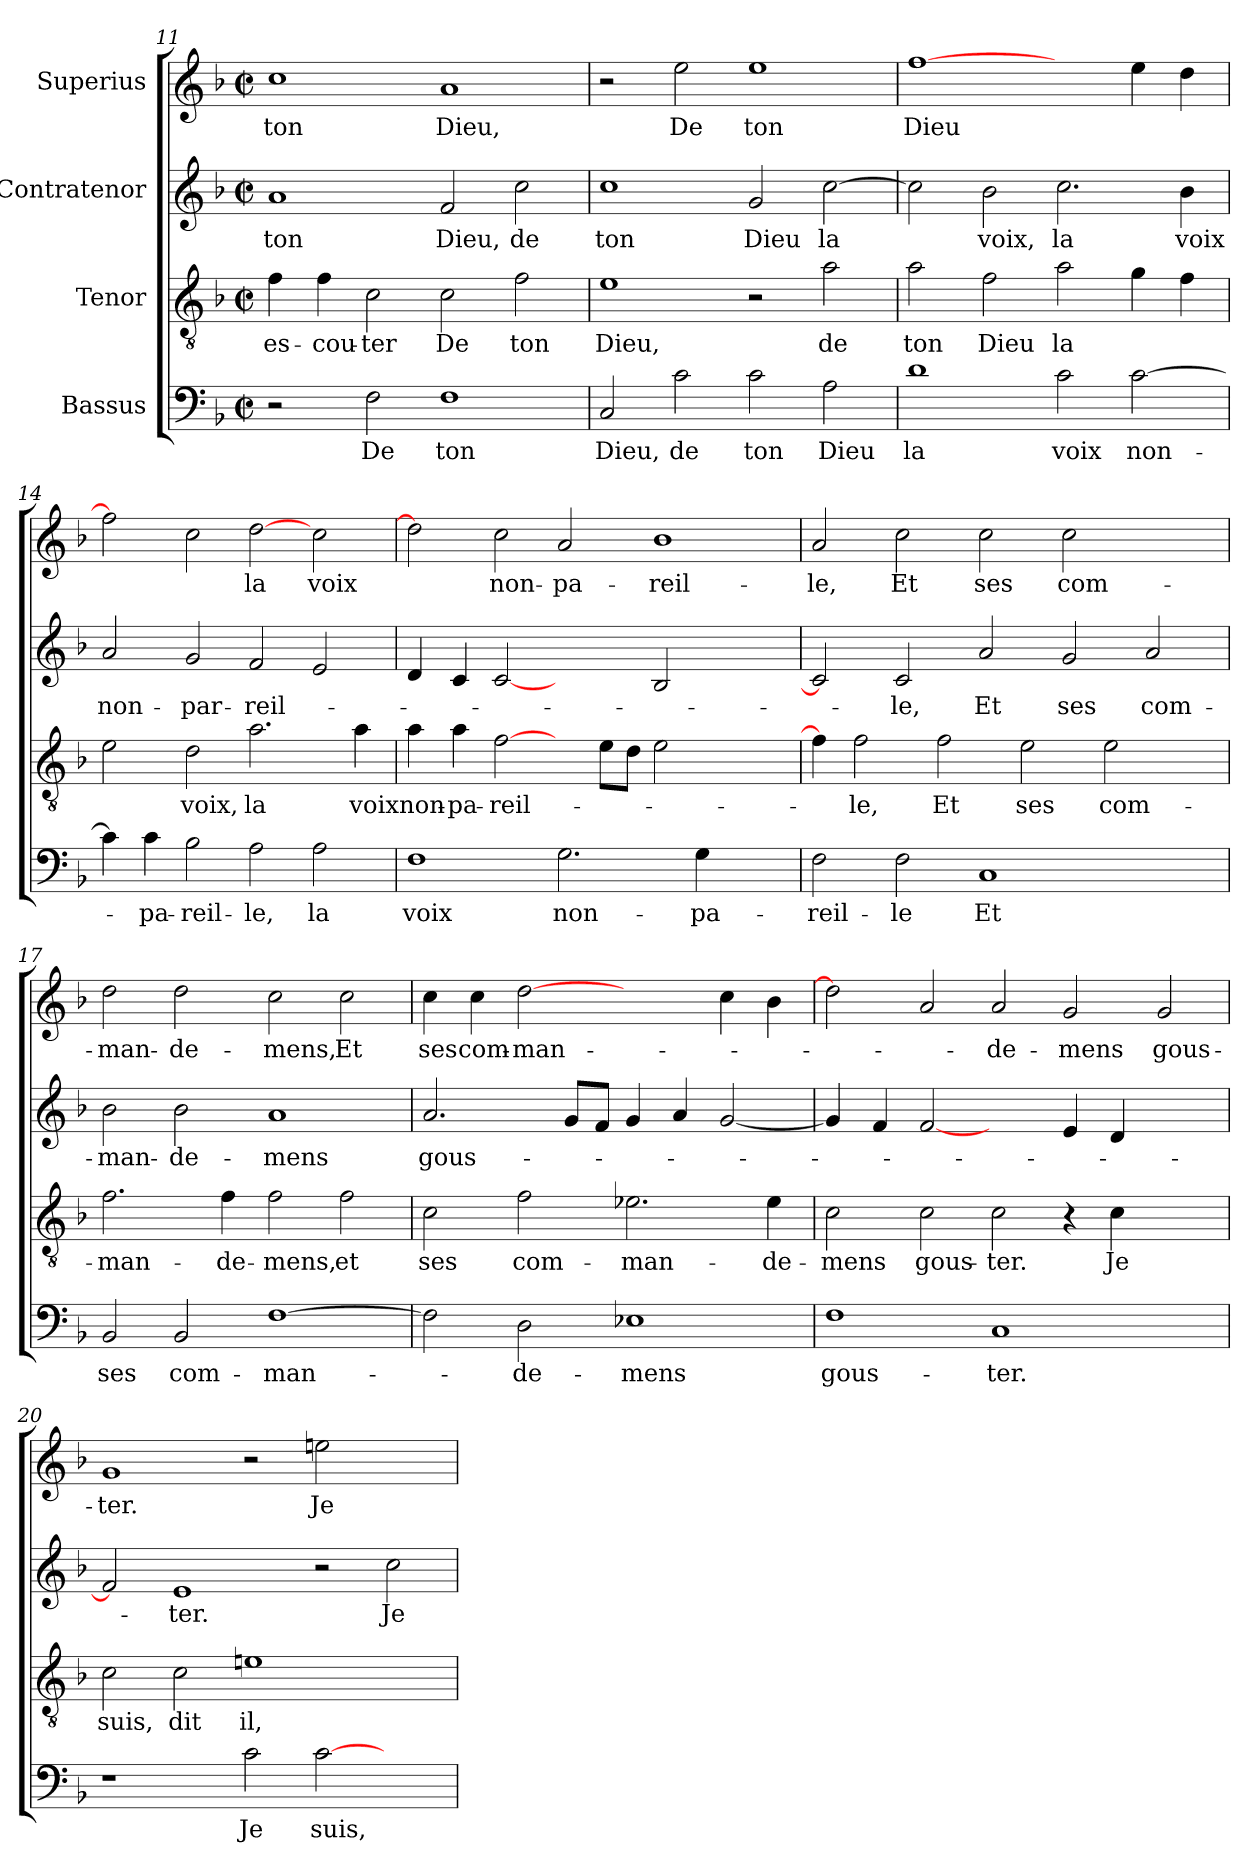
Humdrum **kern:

**kern	**text	**kern	**text	**kern	**text	**kern	**text
*part4	*part4	*part3	*part3	*part2	*part2	*part1	*part1
*staff4	*staff4	*staff3	*staff3	*staff2	*staff2	*staff1	*staff1
*I"Bassus	*	*I"Tenor	*	*I"Contratenor	*	*I"Superius	*
*clefF4	*	*clefGv2	*	*clefG2	*	*clefG2	*
*k[b-]	*	*k[b-]	*	*k[b-]	*	*k[b-]	*
*F:	*	*F:	*	*F:	*	*F:	*
*M2/2	*	*M2/2	*	*M2/2	*	*M2/2	*
*met(c|)	*	*met(c|)	*	*met(c|)	*	*met(c|)	*
=11	=11	=11	=11	=11	=11	=11	=11
2r	.	4f\	es-	1a/	ton	1cc\	ton
.	.	4f\	-cou-	.	.	.	.
2F\	De	2c\	-ter	.	.	.	.
1F\	ton	2c\	De	2f/	Dieu,	1a/	Dieu,
.	.	2f\	ton	2cc\	de	.	.
=12	=12	=12	=12	=12	=12	=12	=12
2C/	Dieu,	1e\	Dieu,	1cc\	ton	2r	.
2c\	de	.	.	.	.	2ee\	De
2c\	ton	2r	.	2g/	Dieu	1ee\	ton
2A\	Dieu	2a\	de	[2cc\	la	.	.
=13	=13	=13	=13	=13	=13	=13	=13
1d\	la	2a\	ton	2cc\]	.	[1ff\	Dieu
.	.	2f\	Dieu	2b-\	voix,	.	.
2c\	voix	2a\	la	2.cc\	la	2ryy	.
[2c\	non-	4g\	.	.	.	4ee\	.
.	.	4f\	.	4b-\	voix	4dd\	.
=14	=14	=14	=14	=14	=14	=14	=14
4c\]	.	2e\	.	2a/	non-	2ff\]	.
4c\	-pa-	.	.	.	.	.	.
2B-\	-reil-	2d\	voix,	2g/	-par-	2cc\	.
2A\	-le,	2.a\	la	2f/	-reil-	[2dd\	la
2A\	la	.	.	2e/	.	2cc\	voix
.	.	4a\	voix	.	.	.	.
!!LO:LB:g=z
=15	=15	=15	=15	=15	=15	=15	=15
1F\	voix	4a\	non-	4d/	.	2dd\]	.
.	.	4a\	-pa-	4c/	.	.	.
.	.	[2f\	-reil-	[2c/	.	2cc\	non-
2.G\	non-	4ryy	.	2ryy	.	2a/	-pa-
.	.	8e\L	.	.	.	.	.
.	.	8d\J	.	.	.	.	.
.	.	2e\	.	2B-/	.	1b-\	-reil-
4G\	-pa-	.	.	.	.	.	.
2ryy	.	2ryy	.	2ryy	.	.	.
=16	=16	=16	=16	=16	=16	=16	=16
2F\	-reil-	4f\]	.	2c/]	.	2a/	-le,
.	.	2f\	-le,	.	.	.	.
2F\	-le	.	.	2c/	-le,	2cc\	Et
.	.	2f\	Et	.	.	.	.
1C/	Et	.	.	2a/	Et	2cc\	ses
.	.	2e\	ses	.	.	.	.
.	.	.	.	2g/	ses	2cc\	com-
.	.	2e\	com-	.	.	.	.
2ryy	.	.	.	2a/	com-	2ryy	.
.	.	4ryy	.	.	.	.	.
=17	=17	=17	=17	=17	=17	=17	=17
2BB-/	ses	2.f\	-man-	2b-\	-man-	2dd\	-man-
2BB-/	com-	.	.	2b-\	-de-	2dd\	-de-
.	.	4f\	-de-	.	.	.	.
[1F\	-man-	2f\	-mens,	1a/	-mens	2cc\	-mens,
.	.	2f\	et	.	.	2cc\	Et
=18	=18	=18	=18	=18	=18	=18	=18
2F\]	.	2c\	ses	2.a/	gous-	4cc\	ses
.	.	.	.	.	.	4cc\	com-
2D\	-de-	2f\	com-	.	.	[2dd\	-man-
.	.	.	.	8g/L	.	.	.
.	.	.	.	8f/J	.	.	.
1E-X\	-mens	2.e-X\	-man-	4g/	.	2ryy	.
.	.	.	.	4a/	.	.	.
.	.	.	.	[2g/	.	4cc\	.
.	.	4e-\	-de-	.	.	4b-\	.
=19	=19	=19	=19	=19	=19	=19	=19
1F\	gous-	2c\	-mens	4g/]	.	2dd\]	.
.	.	.	.	4f/	.	.	.
.	.	2c\	gous-	[2f/	.	2a/	.
1C/	-ter.	2c\	-ter.	2ryy	.	2a/	-de-
.	.	4r	.	4e/	.	2g/	-mens
.	.	4c\	Je	4d/	.	.	.
2ryy	.	2ryy	.	2ryy	.	2g/	gous-
!!LO:PB:g=z
=20	=20	=20	=20	=20	=20	=20	=20
1r	.	2c\	suis,	2f/]	.	1g/	-ter.
.	.	2c\	dit	1e/	-ter.	.	.
2c\	Je	1en\	il,	.	.	2r	.
[2c\	suis,	.	.	2r	.	2een\	Je
2ryy	.	2ryy	.	2cc\	Je	2ryy	.
=	=	=	=	=	=	=	=
*-	*-	*-	*-	*-	*-	*-	*-
